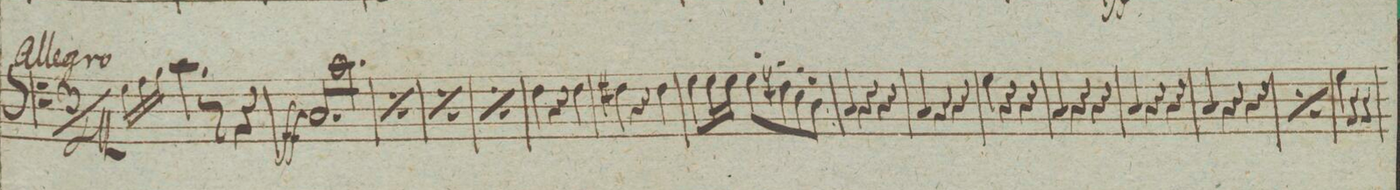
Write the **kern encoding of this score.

**kern	**dynam
*I"Baſso.	*
*clefF4	*
*k[]	*
*met(c)	*
*M4/4	*
*M3/4	*
16qqGG/LL	.
16qqAA/	.
16qqBB/JJ	.
4.C\	.
8r	.
4r	.
=24	=24
2.ryy	.
=25	=25
*tremolo	*
8CC/L	ff
8C\	.
8CC/	.
8C\	.
8CC/	.
8C\J	.
=26	=26
*rep	*
8CC/L	.
8C\	.
8CC/	.
8C\	.
8CC/	.
8C\J	.
*Xrep	*
=27	=27
*rep	*
8CC/L	.
8C\	.
8CC/	.
8C\	.
8CC/	.
8C\J	.
*Xrep	*
=28	=28
*rep	*
8CC/L	.
8C\	.
8CC/	.
8C\	.
8CC/	.
8C\J	.
*Xrep	*
*Xtremolo	*
=29	=29
4FF\	.
4r	.
4FF\	.
=30	=30
4FF#X\	.
4r	.
4FF#\	.
=31	=31
8GG\L	.
16GG\L	.
16GG\JJ	.
8GG'\L	.
8FFn'\	.
8EE'\	.
8DD'\J	.
=32	=32
4CC/	.
4r	.
4r	.
=33	=33
4CC/	.
4r	.
4r	.
=34	=34
4GG\	.
4r	.
4r	.
=35	=35
4CC/	.
4r	.
4r	.
=36	=36
4CC/	.
4r	.
4r	.
=37	=37
4CC/	.
4r	.
4r	.
=38	=38
*rep	*
4CC/	.
4r	.
4r	.
*Xrep	*
=39	=39
4GG\	.
4r	.
4r	.
=40	=40
*-	*-
